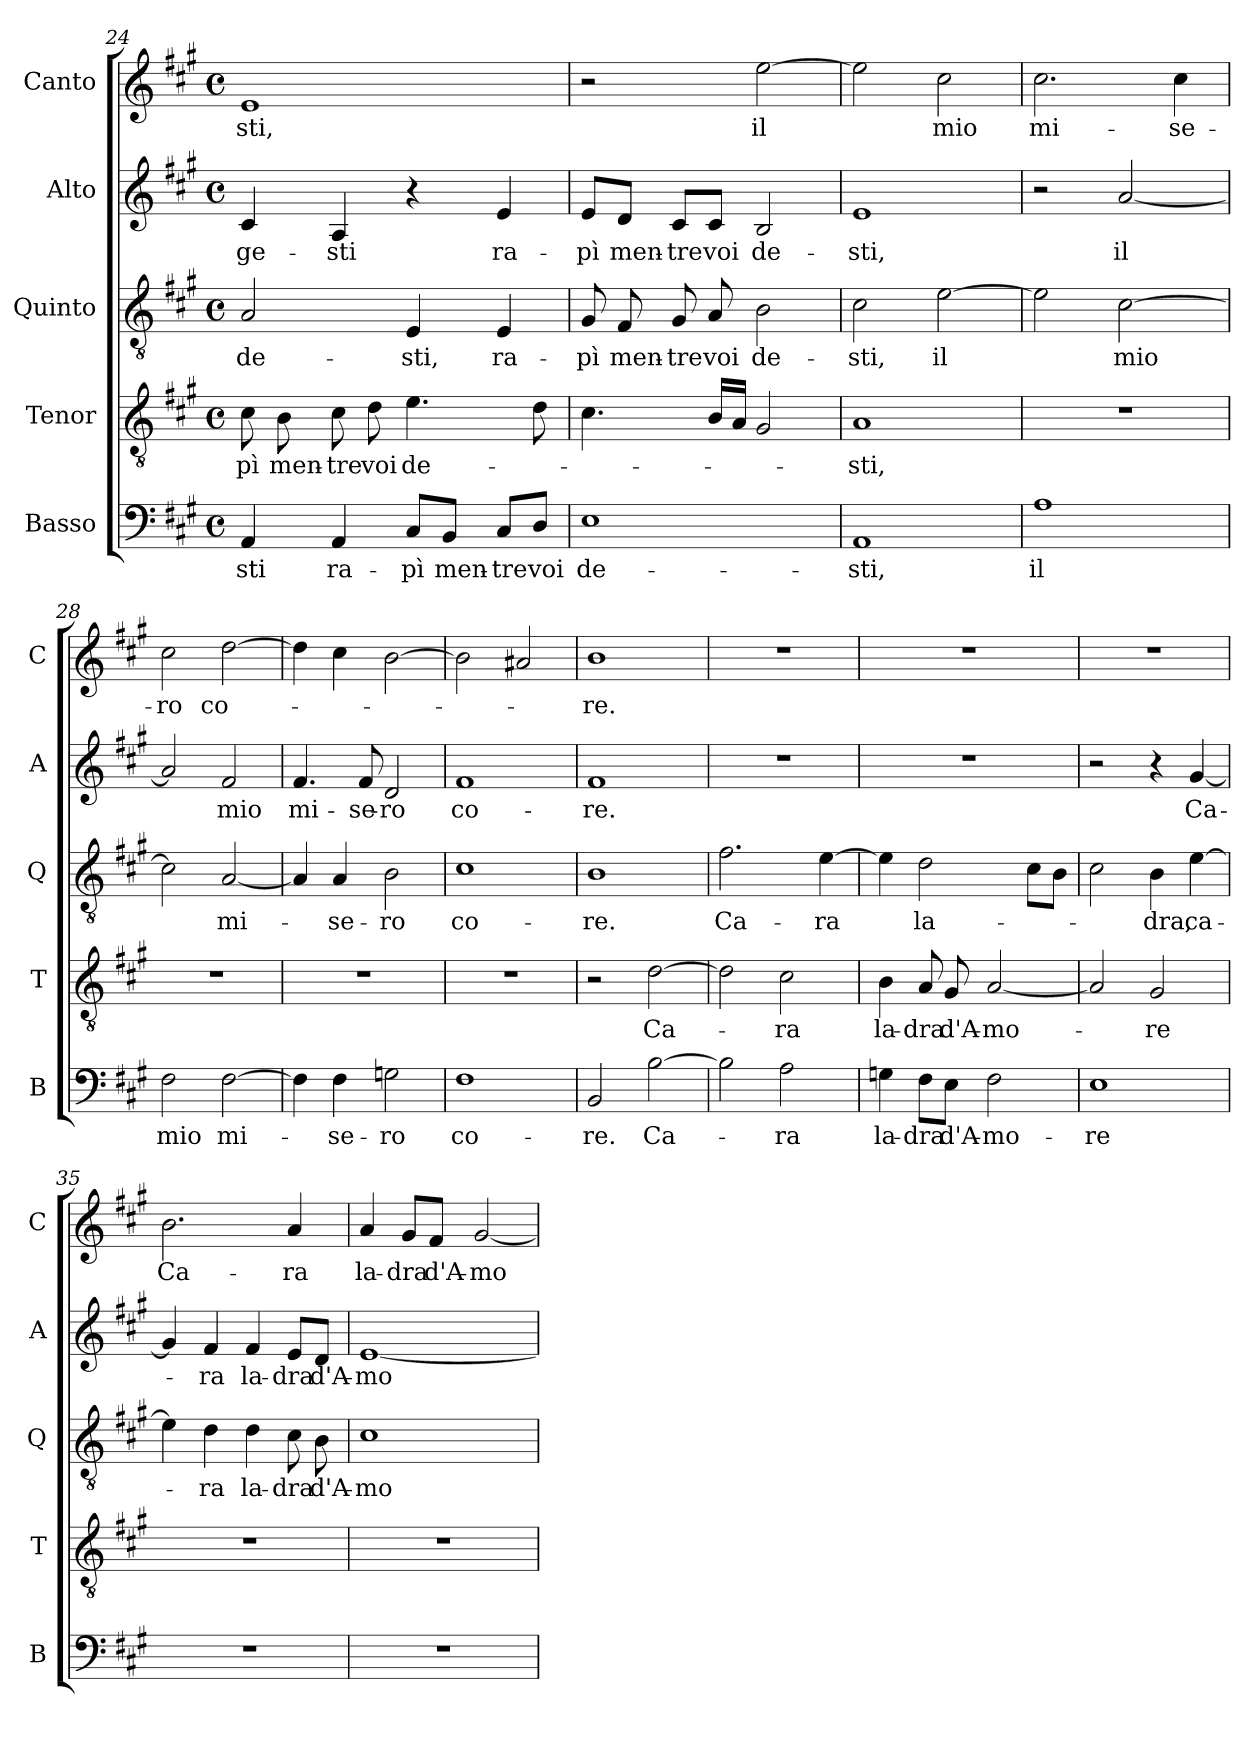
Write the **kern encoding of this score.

**kern	**text	**kern	**text	**kern	**text	**kern	**text	**kern	**text
*part5	*part5	*part4	*part4	*part3	*part3	*part2	*part2	*part1	*part1
*staff5	*staff5	*staff4	*staff4	*staff3	*staff3	*staff2	*staff2	*staff1	*staff1
*I"Basso	*	*I"Tenor	*	*I"Quinto	*	*I"Alto	*	*I"Canto	*
*I'B	*	*I'T	*	*I'Q	*	*I'A	*	*I'C	*
*clefF4	*	*clefGv2	*	*clefGv2	*	*clefG2	*	*clefG2	*
*k[f#c#g#]	*	*k[f#c#g#]	*	*k[f#c#g#]	*	*k[f#c#g#]	*	*k[f#c#g#]	*
*A:	*	*A:	*	*A:	*	*A:	*	*A:	*
*M4/4	*	*M4/4	*	*M4/4	*	*M4/4	*	*M4/4	*
*met(c)	*	*met(c)	*	*met(c)	*	*met(c)	*	*met(c)	*
=24	=24	=24	=24	=24	=24	=24	=24	=24	=24
!	!LO:LY:b	!	!LO:LY:b	!	!LO:LY:b	!	!LO:LY:b	!	!LO:LY:b
4AA/	-sti	8c#\	-pì	2A/	de-	4c#/	-ge-	1e	-sti,
!	!	!	!LO:LY:b	!	!	!	!	!	!
.	.	8B\	men-	.	.	.	.	.	.
!	!LO:LY:b	!	!LO:LY:b	!	!	!	!LO:LY:b	!	!
4AA/	ra-	8c#\	-tre	.	.	4A/	-sti	.	.
!	!	!	!LO:LY:b	!	!	!	!	!	!
.	.	8d\	voi	.	.	.	.	.	.
!	!LO:LY:b	!	!LO:LY:b	!	!LO:LY:b	!	!	!	!
8C#/L	-pì	4.e\	de-	4E/	-sti,	4r	.	.	.
!	!LO:LY:b	!	!	!	!	!	!	!	!
8BB/J	men-	.	.	.	.	.	.	.	.
!	!LO:LY:b	!	!	!	!LO:LY:b	!	!LO:LY:b	!	!
8C#/L	-tre	.	.	4E/	ra-	4e/	ra-	.	.
!	!LO:LY:b	!	!	!	!	!	!	!	!
8D/J	voi	8d\	.	.	.	.	.	.	.
=25	=25	=25	=25	=25	=25	=25	=25	=25	=25
!	!LO:LY:b	!	!	!	!LO:LY:b	!	!LO:LY:b	!	!
1E	de-	4.c#\	.	8G#/	-pì	8e/L	-pì	2r	.
!	!	!	!	!	!LO:LY:b	!	!LO:LY:b	!	!
.	.	.	.	8F#/	men-	8d/J	men-	.	.
!	!	!	!	!	!LO:LY:b	!	!LO:LY:b	!	!
.	.	.	.	8G#/	-tre	8c#/L	-tre	.	.
!	!	!	!	!	!LO:LY:b	!	!LO:LY:b	!	!
.	.	16B/LL	.	8A/	voi	8c#/J	voi	.	.
.	.	16A/JJ	.	.	.	.	.	.	.
!	!	!	!	!	!LO:LY:b	!	!LO:LY:b	!	!LO:LY:b
.	.	2G#/	.	2B\	de-	2B/	de-	[2ee\	il
=26	=26	=26	=26	=26	=26	=26	=26	=26	=26
!	!LO:LY:b	!	!LO:LY:b	!	!LO:LY:b	!	!LO:LY:b	!	!
1AA	-sti,	1A	-sti,	2c#\	-sti,	1e	-sti,	2ee\]	.
!	!	!	!	!	!LO:LY:b	!	!	!	!LO:LY:b
.	.	.	.	[2e\	il	.	.	2cc#\	mio
!!LO:PB:g=z
=27	=27	=27	=27	=27	=27	=27	=27	=27	=27
!	!LO:LY:b	!	!	!	!	!	!	!	!LO:LY:b
1A	il	1r	.	2e\]	.	2r	.	2.cc#\	mi-
!	!	!	!	!	!LO:LY:b	!	!LO:LY:b	!	!
.	.	.	.	[2c#\	mio	[2a/	il	.	.
!	!	!	!	!	!	!	!	!	!LO:LY:b
.	.	.	.	.	.	.	.	4cc#\	-se-
=28	=28	=28	=28	=28	=28	=28	=28	=28	=28
!	!LO:LY:b	!	!	!	!	!	!	!	!LO:LY:b
2F#\	mio	1r	.	2c#\]	.	2a/]	.	2cc#\	-ro
!	!LO:LY:b	!	!	!	!LO:LY:b	!	!LO:LY:b	!	!LO:LY:b
[2F#\	mi-	.	.	[2A/	mi-	2f#/	mio	[2dd\	co-
=29	=29	=29	=29	=29	=29	=29	=29	=29	=29
!	!	!	!	!	!	!	!LO:LY:b	!	!
4F#\]	.	1r	.	4A/]	.	4.f#/	mi-	4dd\]	.
!	!LO:LY:b	!	!	!	!LO:LY:b	!	!	!	!
4F#\	-se-	.	.	4A/	-se-	.	.	4cc#\	.
!	!	!	!	!	!	!	!LO:LY:b	!	!
.	.	.	.	.	.	8f#/	-se-	.	.
!	!LO:LY:b	!	!	!	!LO:LY:b	!	!LO:LY:b	!	!
2Gn\	-ro	.	.	2B\	-ro	2d/	-ro	[2b\	.
=30	=30	=30	=30	=30	=30	=30	=30	=30	=30
!	!LO:LY:b	!	!	!	!LO:LY:b	!	!LO:LY:b	!	!
1F#	co-	1r	.	1c#	co-	1f#	co-	2b\]	.
.	.	.	.	.	.	.	.	2a#X/	.
=31	=31	=31	=31	=31	=31	=31	=31	=31	=31
!	!LO:LY:b	!	!	!	!LO:LY:b	!	!LO:LY:b	!	!LO:LY:b
2BB/	-re.	2r	.	1B	-re.	1f#	-re.	1b	-re.
!	!LO:LY:b	!	!LO:LY:b	!	!	!	!	!	!
[2B\	Ca-	[2d\	Ca-	.	.	.	.	.	.
=32	=32	=32	=32	=32	=32	=32	=32	=32	=32
!	!	!	!	!	!LO:LY:b	!	!	!	!
2B\]	.	2d\]	.	2.f#\	Ca-	1r	.	1r	.
!	!LO:LY:b	!	!LO:LY:b	!	!	!	!	!	!
2A\	-ra	2c#\	-ra	.	.	.	.	.	.
!	!	!	!	!	!LO:LY:b	!	!	!	!
.	.	.	.	[4e\	-ra	.	.	.	.
=33	=33	=33	=33	=33	=33	=33	=33	=33	=33
!	!LO:LY:b	!	!LO:LY:b	!	!	!	!	!	!
4Gn\	la-	4B\	la-	4e\]	.	1r	.	1r	.
!	!LO:LY:b	!	!LO:LY:b	!	!LO:LY:b	!	!	!	!
8F#\L	-dra	8A/	-dra	2d\	la-	.	.	.	.
!	!LO:LY:b	!	!LO:LY:b	!	!	!	!	!	!
8E\J	d'A-	8G#/	d'A-	.	.	.	.	.	.
!	!LO:LY:b	!	!LO:LY:b	!	!	!	!	!	!
2F#\	-mo-	[2A/	-mo-	.	.	.	.	.	.
.	.	.	.	8c#\L	.	.	.	.	.
.	.	.	.	8B\J	.	.	.	.	.
=34	=34	=34	=34	=34	=34	=34	=34	=34	=34
!	!LO:LY:b	!	!	!	!	!	!	!	!
1E	-re	2A/]	.	2c#\	.	2r	.	1r	.
!	!	!	!LO:LY:b	!	!LO:LY:b	!	!	!	!
.	.	2G#/	-re	4B\	-dra,	4r	.	.	.
!	!	!	!	!	!LO:LY:b	!	!LO:LY:b	!	!
.	.	.	.	[4e\	ca-	[4g#/	Ca-	.	.
!!LO:LB:g=z
=35	=35	=35	=35	=35	=35	=35	=35	=35	=35
!	!	!	!	!	!	!	!	!	!LO:LY:b
1r	.	1r	.	4e\]	.	4g#/]	.	2.b\	Ca-
!	!	!	!	!	!LO:LY:b	!	!LO:LY:b	!	!
.	.	.	.	4d\	-ra	4f#/	-ra	.	.
!	!	!	!	!	!LO:LY:b	!	!LO:LY:b	!	!
.	.	.	.	4d\	la-	4f#/	la-	.	.
!	!	!	!	!	!LO:LY:b	!	!LO:LY:b	!	!LO:LY:b
.	.	.	.	8c#\	-dra	8e/L	-dra	4a/	-ra
!	!	!	!	!	!LO:LY:b	!	!LO:LY:b	!	!
.	.	.	.	8B\	d'A-	8d/J	d'A-	.	.
=36	=36	=36	=36	=36	=36	=36	=36	=36	=36
!	!	!	!	!	!LO:LY:b	!	!LO:LY:b	!	!LO:LY:b
1r	.	1r	.	1c#	-mo-	[1e	-mo-	4a/	la-
!	!	!	!	!	!	!	!	!	!LO:LY:b
.	.	.	.	.	.	.	.	8g#/L	-dra
!	!	!	!	!	!	!	!	!	!LO:LY:b
.	.	.	.	.	.	.	.	8f#/J	d'A-
!	!	!	!	!	!	!	!	!	!LO:LY:b
.	.	.	.	.	.	.	.	[2g#/	-mo-
=	=	=	=	=	=	=	=	=	=
*-	*-	*-	*-	*-	*-	*-	*-	*-	*-
